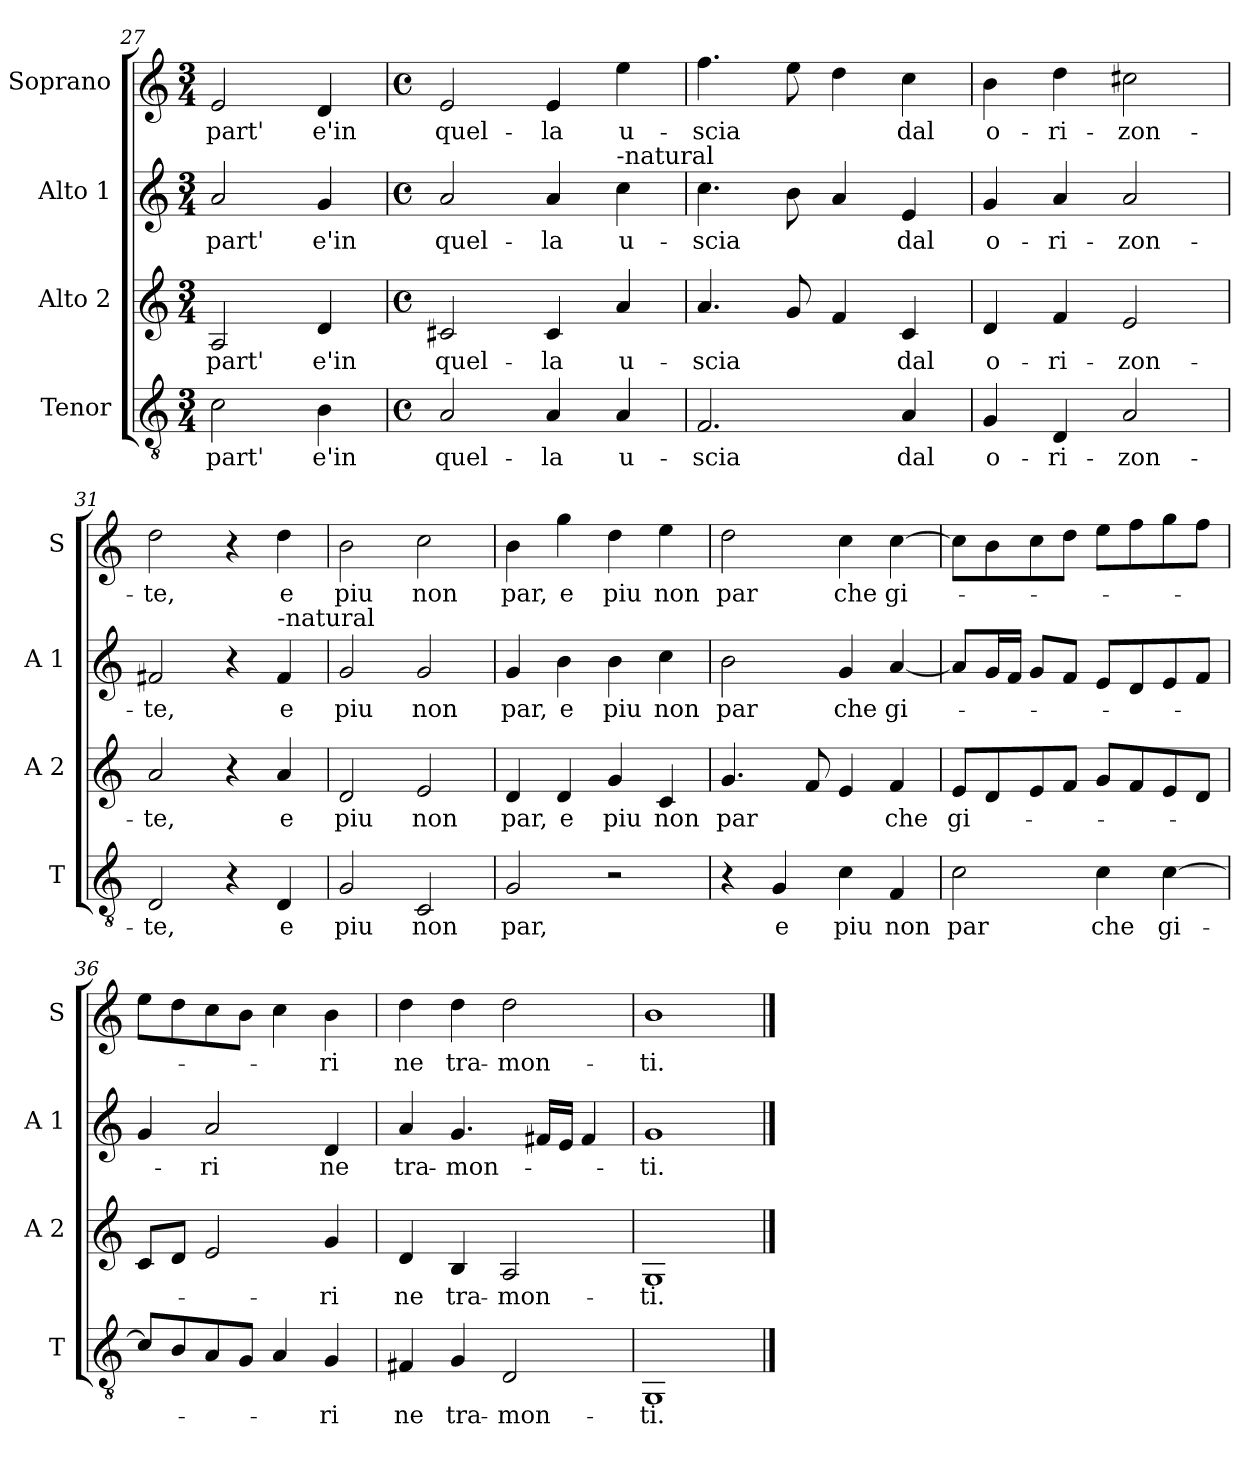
**kern	**text	**kern	**text	**kern	**text	**kern	**text
*part4	*part4	*part3	*part3	*part2	*part2	*part1	*part1
*staff4	*staff4	*staff3	*staff3	*staff2	*staff2	*staff1	*staff1
*I"Tenor	*	*I"Alto 2	*	*I"Alto 1	*	*I"Soprano	*
*I'T	*	*I'A 2	*	*I'A 1	*	*I'S	*
*clefGv2	*	*clefG2	*	*clefG2	*	*clefG2	*
*k[]	*	*k[]	*	*k[]	*	*k[]	*
*C:	*	*C:	*	*C:	*	*C:	*
*M3/4	*	*M3/4	*	*M3/4	*	*M3/4	*
=27	=27	=27	=27	=27	=27	=27	=27
!	!LO:LY:b	!	!LO:LY:b	!	!LO:LY:b	!	!LO:LY:b
2c\	part'	2A/	part'	2a/	part'	2e/	part'
!	!LO:LY:b	!	!LO:LY:b	!	!LO:LY:b	!	!LO:LY:b
4B\	e'in	4d/	e'in	4g/	e'in	4d/	e'in
=28	=28	=28	=28	=28	=28	=28	=28
*M4/4	*	*M4/4	*	*M4/4	*	*M4/4	*
*met(c)	*	*met(c)	*	*met(c)	*	*met(c)	*
!	!LO:LY:b	!	!LO:LY:b	!	!LO:LY:b	!	!LO:LY:b
2A/	quel-	2c#X/	quel-	2a/	quel-	2e/	quel-
!	!LO:LY:b	!	!LO:LY:b	!	!LO:LY:b	!	!LO:LY:b
4A/	-la	4c#/	-la	4a/	-la	4e/	-la
!	!	!	!	!LO:TX:a:t=-natural	!	!	!
!	!LO:LY:b	!	!LO:LY:b	!	!LO:LY:b	!	!LO:LY:b
4A/	u-	4a/	u-	4cc\	u-	4ee\	u-
=29	=29	=29	=29	=29	=29	=29	=29
!	!LO:LY:b	!	!LO:LY:b	!	!LO:LY:b	!	!LO:LY:b
2.F/	-scia	4.a/	-scia	4.cc\	-scia	4.ff\	-scia
.	.	8g/	.	8b\	.	8ee\	.
.	.	4f/	.	4a/	.	4dd\	.
!	!LO:LY:b	!	!LO:LY:b	!	!LO:LY:b	!	!LO:LY:b
4A/	dal	4c/	dal	4e/	dal	4cc\	dal
!!LO:PB:g=z
=30	=30	=30	=30	=30	=30	=30	=30
!	!LO:LY:b	!	!LO:LY:b	!	!LO:LY:b	!	!LO:LY:b
4G/	o-	4d/	o-	4g/	o-	4b\	o-
!	!LO:LY:b	!	!LO:LY:b	!	!LO:LY:b	!	!LO:LY:b
4D/	-ri-	4f/	-ri-	4a/	-ri-	4dd\	-ri-
!	!LO:LY:b	!	!LO:LY:b	!	!LO:LY:b	!	!LO:LY:b
2A/	-zon-	2e/	-zon-	2a/	-zon-	2cc#X\	-zon-
=31	=31	=31	=31	=31	=31	=31	=31
!	!LO:LY:b	!	!LO:LY:b	!	!LO:LY:b	!	!LO:LY:b
2D/	-te,	2a/	-te,	2f#X/	-te,	2dd\	-te,
4r	.	4r	.	4r	.	4r	.
!	!	!	!	!LO:TX:a:t=-natural	!	!	!
!	!LO:LY:b	!	!LO:LY:b	!	!LO:LY:b	!	!LO:LY:b
4D/	e	4a/	e	4f#/	e	4dd\	e
=32	=32	=32	=32	=32	=32	=32	=32
!	!LO:LY:b	!	!LO:LY:b	!	!LO:LY:b	!	!LO:LY:b
2G/	piu	2d/	piu	2g/	piu	2b\	piu
!	!LO:LY:b	!	!LO:LY:b	!	!LO:LY:b	!	!LO:LY:b
2C/	non	2e/	non	2g/	non	2cc\	non
=33	=33	=33	=33	=33	=33	=33	=33
!	!LO:LY:b	!	!LO:LY:b	!	!LO:LY:b	!	!LO:LY:b
2G/	par,	4d/	par,	4g/	par,	4b\	par,
!	!	!	!LO:LY:b	!	!LO:LY:b	!	!LO:LY:b
.	.	4d/	e	4b\	e	4gg\	e
!	!	!	!LO:LY:b	!	!LO:LY:b	!	!LO:LY:b
2r	.	4g/	piu	4b\	piu	4dd\	piu
!	!	!	!LO:LY:b	!	!LO:LY:b	!	!LO:LY:b
.	.	4c/	non	4cc\	non	4ee\	non
=34	=34	=34	=34	=34	=34	=34	=34
!	!	!	!LO:LY:b	!	!LO:LY:b	!	!LO:LY:b
4r	.	4.g/	par	2b\	par	2dd\	par
!	!LO:LY:b	!	!	!	!	!	!
4G/	e	.	.	.	.	.	.
.	.	8f/	.	.	.	.	.
!	!LO:LY:b	!	!	!	!LO:LY:b	!	!LO:LY:b
4c\	piu	4e/	.	4g/	che	4cc\	che
!	!LO:LY:b	!	!LO:LY:b	!	!LO:LY:b	!	!LO:LY:b
4F/	non	4f/	che	[4a/	gi-	[4cc\	gi-
!!LO:LB:g=z
=35	=35	=35	=35	=35	=35	=35	=35
!	!LO:LY:b	!	!LO:LY:b	!	!	!	!
2c\	par	8e/L	gi-	8a/L]	.	8cc\L]	.
.	.	8d/	.	16g/L	.	8b\	.
.	.	.	.	16f/JJ	.	.	.
.	.	8e/	.	8g/L	.	8cc\	.
.	.	8f/J	.	8f/J	.	8dd\J	.
!	!LO:LY:b	!	!	!	!	!	!
4c\	che	8g/L	.	8e/L	.	8ee\L	.
.	.	8f/	.	8d/	.	8ff\	.
!	!LO:LY:b	!	!	!	!	!	!
[4c\	gi-	8e/	.	8e/	.	8gg\	.
.	.	8d/J	.	8f/J	.	8ff\J	.
=36	=36	=36	=36	=36	=36	=36	=36
8c/L]	.	8c/L	.	4g/	.	8ee\L	.
8B/	.	8d/J	.	.	.	8dd\	.
!	!	!	!	!	!LO:LY:b	!	!
8A/	.	2e/	.	2a/	-ri	8cc\	.
8G/J	.	.	.	.	.	8b\J	.
4A/	.	.	.	.	.	4cc\	.
!	!LO:LY:b	!	!LO:LY:b	!	!LO:LY:b	!	!LO:LY:b
4G/	-ri	4g/	-ri	4d/	ne	4b\	-ri
=37	=37	=37	=37	=37	=37	=37	=37
!	!LO:LY:b	!	!LO:LY:b	!	!LO:LY:b	!	!LO:LY:b
4F#X/	ne	4d/	ne	4a/	tra-	4dd\	ne
!	!LO:LY:b	!	!LO:LY:b	!	!LO:LY:b	!	!LO:LY:b
4G/	tra-	4B/	tra-	4.g/	-mon-	4dd\	tra-
!	!LO:LY:b	!	!LO:LY:b	!	!	!	!LO:LY:b
2D/	-mon-	2A/	-mon-	.	.	2dd\	-mon-
.	.	.	.	16f#X/LL	.	.	.
.	.	.	.	16e/JJ	.	.	.
.	.	.	.	4f#/	.	.	.
=38	=38	=38	=38	=38	=38	=38	=38
!	!LO:LY:b	!	!LO:LY:b	!	!LO:LY:b	!	!LO:LY:b
1GG	-ti.	1G	-ti.	1g	-ti.	1b	-ti.
==	==	==	==	==	==	==	==
*-	*-	*-	*-	*-	*-	*-	*-
